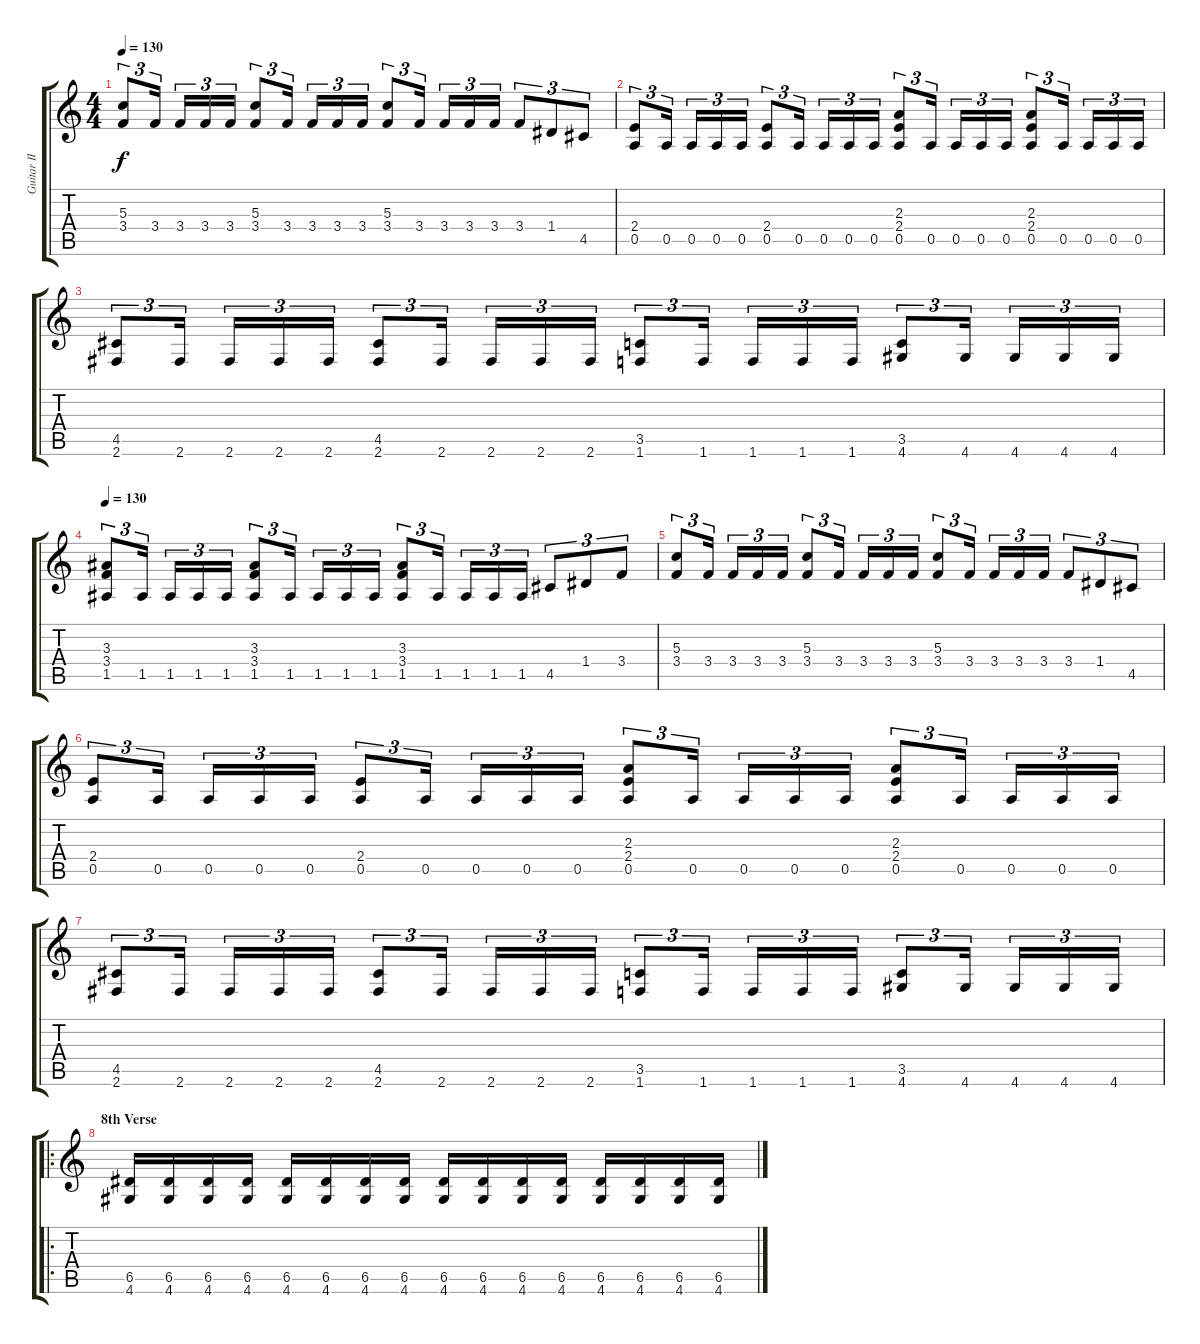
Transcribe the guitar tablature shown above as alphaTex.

\track ("Guitar II" "Guitar II") {instrument distortionguitar}
\staff {score tabs}
\tuning (E4 B3 G3 D3 A2 E2) {hide}
\ts (4 4)
\tempo 130
\clef g2
\ks c
(5.3 3.4).8{tu (3 2) dy f} 3.4.16{tu (3 2)} 3.4.16{tu (3 2)} 3.4.16{tu (3 2)} 3.4.16{tu (3 2)} (5.3 3.4).8{tu (3 2)} 3.4.16{tu (3 2)} 3.4.16{tu (3 2)} 3.4.16{tu (3 2)} 3.4.16{tu (3 2)} (5.3 3.4).8{tu (3 2)} 3.4.16{tu (3 2)} 3.4.16{tu (3 2)} 3.4.16{tu (3 2)} 3.4.16{tu (3 2)} 3.4.8{tu (3 2)} 1.4.8{tu (3 2)} 4.5.8{tu (3 2)} |
(2.4 0.5).8{tu (3 2)} 0.5.16{tu (3 2)} 0.5.16{tu (3 2)} 0.5.16{tu (3 2)} 0.5.16{tu (3 2)} (2.4 0.5).8{tu (3 2)} 0.5.16{tu (3 2)} 0.5.16{tu (3 2)} 0.5.16{tu (3 2)} 0.5.16{tu (3 2)} (2.3 2.4 0.5).8{tu (3 2)} 0.5.16{tu (3 2)} 0.5.16{tu (3 2)} 0.5.16{tu (3 2)} 0.5.16{tu (3 2)} (2.3 2.4 0.5).8{tu (3 2)} 0.5.16{tu (3 2)} 0.5.16{tu (3 2)} 0.5.16{tu (3 2)} 0.5.16{tu (3 2)} |
(4.5 2.6).8{tu (3 2)} 2.6.16{tu (3 2)} 2.6.16{tu (3 2)} 2.6.16{tu (3 2)} 2.6.16{tu (3 2)} (4.5 2.6).8{tu (3 2)} 2.6.16{tu (3 2)} 2.6.16{tu (3 2)} 2.6.16{tu (3 2)} 2.6.16{tu (3 2)} (3.5 1.6).8{tu (3 2)} 1.6.16{tu (3 2)} 1.6.16{tu (3 2)} 1.6.16{tu (3 2)} 1.6.16{tu (3 2)} (3.5 4.6).8{tu (3 2)} 4.6.16{tu (3 2)} 4.6.16{tu (3 2)} 4.6.16{tu (3 2)} 4.6.16{tu (3 2)} |
\tempo 130
(3.3 3.4 1.5).8{tu (3 2)} 1.5.16{tu (3 2)} 1.5.16{tu (3 2)} 1.5.16{tu (3 2)} 1.5.16{tu (3 2)} (3.3 3.4 1.5).8{tu (3 2)} 1.5.16{tu (3 2)} 1.5.16{tu (3 2)} 1.5.16{tu (3 2)} 1.5.16{tu (3 2)} (3.3 3.4 1.5).8{tu (3 2)} 1.5.16{tu (3 2)} 1.5.16{tu (3 2)} 1.5.16{tu (3 2)} 1.5.16{tu (3 2)} 4.5.8{tu (3 2)} 1.4.8{tu (3 2)} 3.4.8{tu (3 2)} |
(5.3 3.4).8{tu (3 2)} 3.4.16{tu (3 2)} 3.4.16{tu (3 2)} 3.4.16{tu (3 2)} 3.4.16{tu (3 2)} (5.3 3.4).8{tu (3 2)} 3.4.16{tu (3 2)} 3.4.16{tu (3 2)} 3.4.16{tu (3 2)} 3.4.16{tu (3 2)} (5.3 3.4).8{tu (3 2)} 3.4.16{tu (3 2)} 3.4.16{tu (3 2)} 3.4.16{tu (3 2)} 3.4.16{tu (3 2)} 3.4.8{tu (3 2)} 1.4.8{tu (3 2)} 4.5.8{tu (3 2)} |
(2.4 0.5).8{tu (3 2)} 0.5.16{tu (3 2)} 0.5.16{tu (3 2)} 0.5.16{tu (3 2)} 0.5.16{tu (3 2)} (2.4 0.5).8{tu (3 2)} 0.5.16{tu (3 2)} 0.5.16{tu (3 2)} 0.5.16{tu (3 2)} 0.5.16{tu (3 2)} (2.3 2.4 0.5).8{tu (3 2)} 0.5.16{tu (3 2)} 0.5.16{tu (3 2)} 0.5.16{tu (3 2)} 0.5.16{tu (3 2)} (2.3 2.4 0.5).8{tu (3 2)} 0.5.16{tu (3 2)} 0.5.16{tu (3 2)} 0.5.16{tu (3 2)} 0.5.16{tu (3 2)} |
(4.5 2.6).8{tu (3 2)} 2.6.16{tu (3 2)} 2.6.16{tu (3 2)} 2.6.16{tu (3 2)} 2.6.16{tu (3 2)} (4.5 2.6).8{tu (3 2)} 2.6.16{tu (3 2)} 2.6.16{tu (3 2)} 2.6.16{tu (3 2)} 2.6.16{tu (3 2)} (3.5 1.6).8{tu (3 2)} 1.6.16{tu (3 2)} 1.6.16{tu (3 2)} 1.6.16{tu (3 2)} 1.6.16{tu (3 2)} (3.5 4.6).8{tu (3 2)} 4.6.16{tu (3 2)} 4.6.16{tu (3 2)} 4.6.16{tu (3 2)} 4.6.16{tu (3 2)} |
\ro
\section ("" "8th Verse")
(6.5 4.6).16 (6.5 4.6).16 (6.5 4.6).16 (6.5 4.6).16 (6.5 4.6).16 (6.5 4.6).16 (6.5 4.6).16 (6.5 4.6).16 (6.5 4.6).16 (6.5 4.6).16 (6.5 4.6).16 (6.5 4.6).16 (6.5 4.6).16 (6.5 4.6).16 (6.5 4.6).16 (6.5 4.6).16
